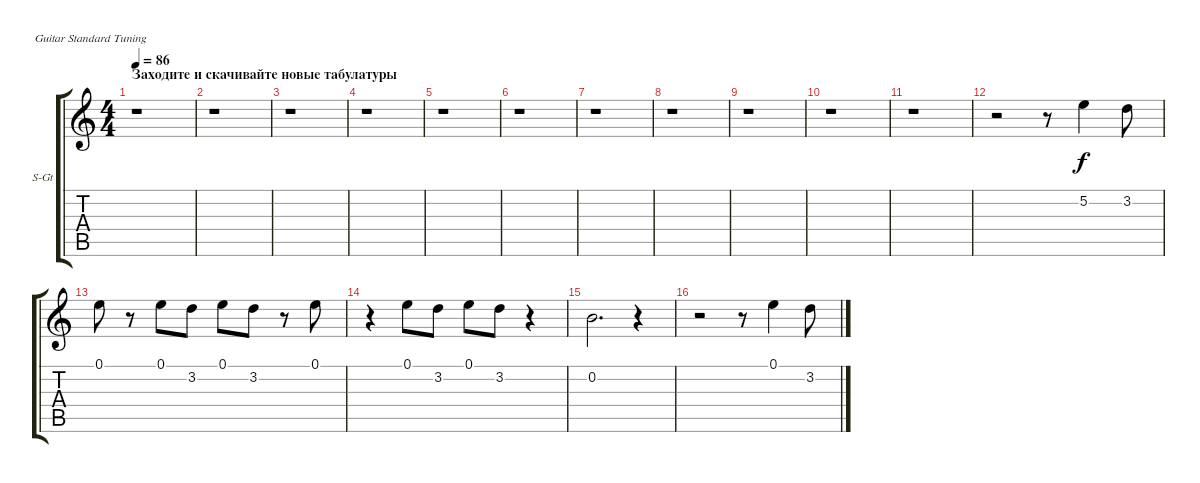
\bracketExtendMode groupsimilarinstruments
\firstSystemTrackNameOrientation horizontal
\otherSystemsTrackNameOrientation horizontal
\track ("Вокал" "S-Gt") {instrument pad2warm}
\staff {score tabs}
\tuning (E4 B3 G3 D3 A2 E2)
\displaytranspose 12
\ts (4 4)
\section ("" "Заходите и скачивайте новые табулатуры")
\tempo 86
\clef g2
\ks c
r.1{dy f instrument pad2warm} |
r.1 |
r.1 |
r.1 |
r.1 |
r.1 |
r.1 |
r.1 |
r.1 |
r.1 |
r.1 |
r.2 r.8 5.2.4 3.2.8 |
0.1.8 r.8 0.1.8 3.2.8 0.1.8 3.2.8 r.8 0.1.8 |
r.4 0.1.8 3.2.8 0.1.8 3.2.8 r.4 |
0.2.2{d} r.4 |
r.2 r.8 0.1.4 3.2.8
